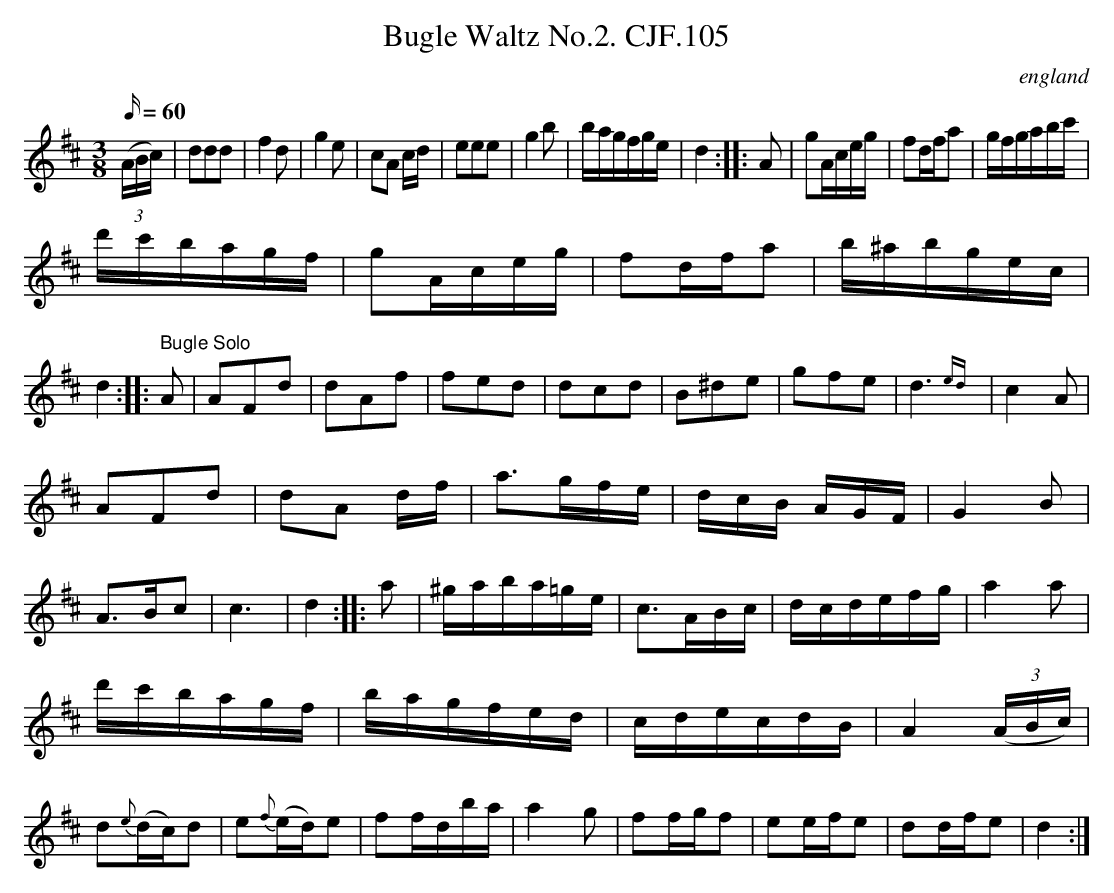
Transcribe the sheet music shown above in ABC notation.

X:1
T:Bugle Waltz No.2. CJF.105
O:england
M:3/8
L:1/16
Q:60
K:D
((3ABc)|d2d2d2|f4d2|g4e2|c2A2 cd|e2e2e2|\
g4b2|bagfge|d4:|:A2|g2Aceg|f2dfa2|gfgabc'|
d'c'bagf|g2Aceg|f2dfa2|b^abgec|d4:|:" Bugle Solo"A2|\
A2F2d2|d2A2f2|f2e2d2|d2c2d2|B2^d2e2|g2f2e2|d6{ed}|c4A2|
A2F2d2|d2A2 df|a3gfe|dcB AGF|G4B2|A3Bc2|\
c6|d4:|:a2|^gaba=ge|c3ABc|dcdefg|a4a2|
d'c'bagf|bagfed|cdecdB|A4((3ABc)|d2{e}(dc)d2|\
e2{f}(ed)e2|f2fdba|a4g2|f2fgf2|e2efe2|d2dfe2|d4:|
